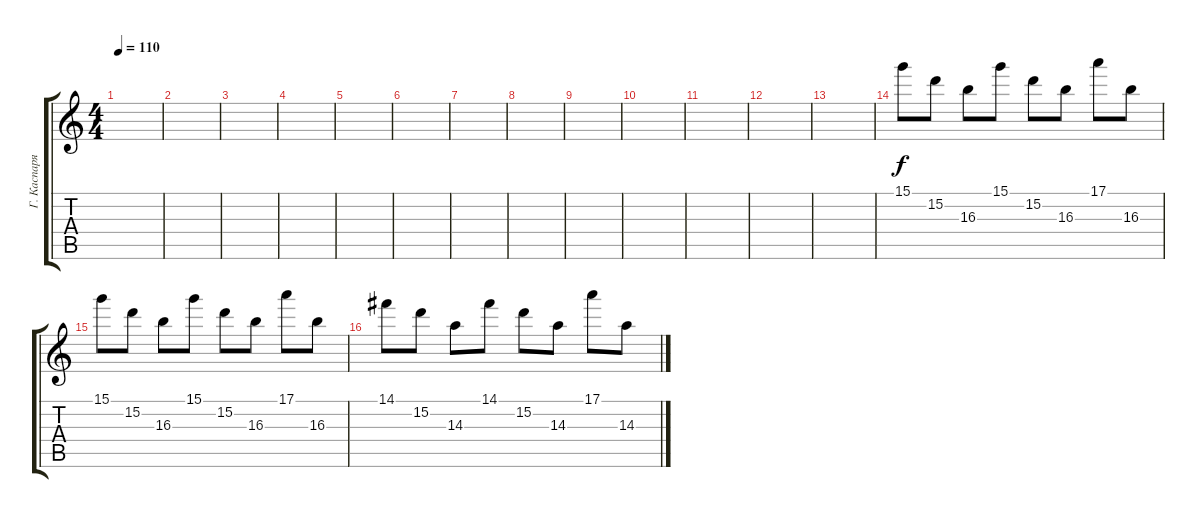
\track ("Г. Каспарян (OVERDRIVE)" "Г. Каспаря") {instrument overdrivenguitar}
\staff {score tabs}
\tuning (E4 B3 G3 D3 A2 E2) {hide}
\ts (4 4)
\tempo 110
\clef g2
\ks c
|
|
|
|
|
|
|
|
|
|
|
|
|
15.1.8 15.2.8 16.3.8 15.1.8 15.2.8 16.3.8 17.1.8 16.3.8 |
15.1.8 15.2.8 16.3.8 15.1.8 15.2.8 16.3.8 17.1.8 16.3.8 |
14.1.8 15.2.8 14.3.8 14.1.8 15.2.8 14.3.8 17.1.8 14.3.8
